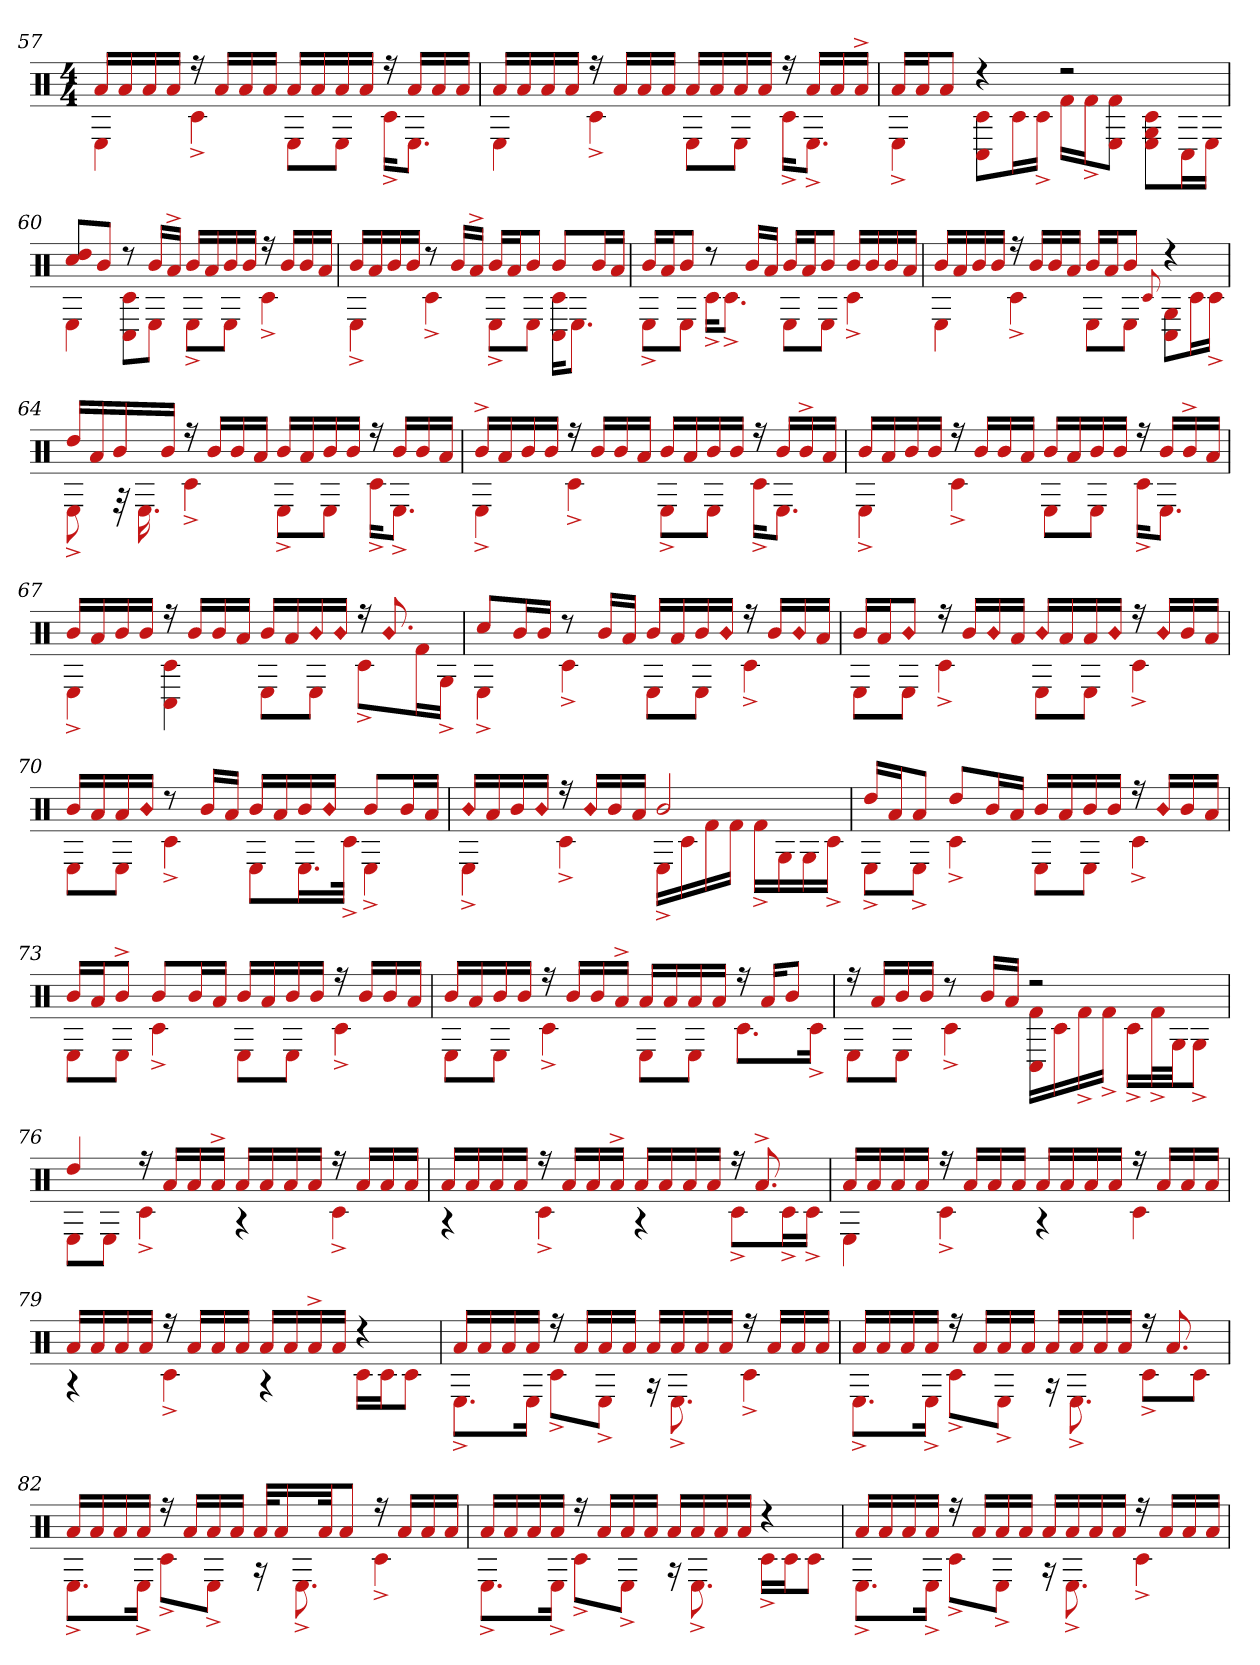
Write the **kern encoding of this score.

**kern
*part1
*staff1
*clefX
*k[]
*M4/4
=57
*^
16aLL	4E
16a	.
16a	.
16aJJ	.
16r	4c#^
16aLL	.
16a	.
16aJJ	.
16aLL	8EL
16a	.
16a	8EJ
16aJJ	.
16r	16c#^KL
16aLL	8.EJ
16a	.
16aJJ	.
=58	=58
16aLL	4E
16a	.
16a	.
16aJJ	.
16r	4c#^
16aLL	.
16a	.
16aJJ	.
16aLL	8EL
16a	.
16a	8EJ
16aJJ	.
16r	16c#^KL
16aLL	8.E^J
16a	.
16a^JJ	.
=59	=59
16aLL	4E^
16aJ	.
8aJ	.
4r	8C# 8c#L
.	16c#L
.	16c#^JJ
2r	16f#LL
.	16f#^J
.	8f# 8EJ
.	8G 8c# 8EL
.	16C#L
.	16EJJ
=60	=60
8dd 8cc#L	4E
8bJ	.
8r	8C# 8c#L
16bLL	8EJ
16a^JJ	.
16bLL	8E^L
16a	.
16b	8EJ
16bJJ	.
16r	4c#^
16bLL	.
16b	.
16aJJ	.
=61	=61
16bLL	4E^
16a	.
16b	.
16bJJ	.
8r	4c#^
16bLL	.
16a^JJ	.
16bLL	8E^L
16aJ	.
8bJ	8EJ
8bL	16C# 16c#KL
.	8.EJ
16bL	.
16aJJ	.
=62	=62
16bLL	8E^L
16aJ	.
8bJ	8EJ
8r	16c#^KL
.	8.c#^J
16bLL	.
16aJJ	.
16bLL	8EL
16aJ	.
8bJ	8EJ
16bLL	4c#^
16b	.
16b	.
16aJJ	.
=63	=63
16bLL	4E
16a	.
16b	.
16bJJ	.
16r	4c#^
16bLL	.
16b	.
16aJJ	.
16bLL	8EL
16aJ	.
8bJ	8EJ
.	8qqc#
4r	8C# 8GL
.	16c#L
.	16c#^JJ
=64	=64
16ddLL	8E^
16a	.
16b	32r
.	16.E
16bJJ	.
16r	4c#^
16bLL	.
16b	.
16aJJ	.
16bLL	8E^L
16a	.
16b	8EJ
16bJJ	.
16r	16c#^KL
16bLL	8.E^J
16b	.
16aJJ	.
=65	=65
16b^LL	4E^
16a	.
16b	.
16bJJ	.
16r	4c#^
16bLL	.
16b	.
16aJJ	.
16bLL	8E^L
16a	.
16b	8EJ
16bJJ	.
16r	16c#^KL
16bLL	8.EJ
16b^	.
16aJJ	.
=66	=66
16bLL	4E^
16a	.
16b	.
16bJJ	.
16r	4c#^
16bLL	.
16b	.
16aJJ	.
16bLL	8EL
16a	.
16b	8EJ
16bJJ	.
16r	16c#^KL
16bLL	8.EJ
16b^	.
16aJJ	.
=67	=67
16bLL	4E^
16a	.
16b	.
16bJJ	.
16r	4C# 4c#
16bLL	.
16b	.
16aJJ	.
16bLL	8EL
16a	.
!LO:N:head=diamond	!
16b	8EJ
!LO:N:head=diamond	!
16bJJ	.
16r	8c#^L
!LO:N:head=diamond	!
8.b	.
.	16f#L
.	16G^JJ
=68	=68
8cc#L	4E^
16bL	.
16bJJ	.
8r	4c#^
16bLL	.
16aJJ	.
16bLL	8EL
16a	.
16b	8EJ
!LO:N:head=diamond	!
16bJJ	.
16r	4c#^
16bLL	.
!LO:N:head=diamond	!
16b	.
16aJJ	.
=69	=69
16bLL	8EL
16aJ	.
!LO:N:head=diamond	!
8bJ	8EJ
16r	4c#^
16bLL	.
!LO:N:head=diamond	!
16b	.
16aJJ	.
!LO:N:head=diamond	!
16bLL	8EL
16a	.
16a	8EJ
!LO:N:head=diamond	!
16bJJ	.
16r	4c#^
!LO:N:head=diamond	!
16bLL	.
16b	.
16aJJ	.
=70	=70
16bLL	8EL
16a	.
16a	8EJ
!LO:N:head=diamond	!
16bJJ	.
8r	4c#^
16bLL	.
16aJJ	.
16bLL	8EL
16a	.
16b	16.EL
!LO:N:head=diamond	!
16bJJ	.
.	32c#^JJk
8bL	4E^
16bL	.
16aJJ	.
=71	=71
!LO:N:head=diamond	!
16bLL	4E^
16a	.
16b	.
!LO:N:head=diamond	!
16bJJ	.
16r	4c#^
!LO:N:head=diamond	!
16bLL	.
16b	.
16aJJ	.
2b	16E^LL
.	16c#
.	16f#
.	16f#JJ
.	16f#^LL
.	16G
.	16G
.	16c#^JJ
=72	=72
16ddLL	8E^L
16aJ	.
8aJ	8E^J
8ddL	4c#^
16bL	.
16aJJ	.
16bLL	8EL
16a	.
16b	8EJ
16bJJ	.
16r	4c#^
!LO:N:head=diamond	!
16bLL	.
16b	.
16aJJ	.
=73	=73
16bLL	8EL
16aJ	.
8b^J	8EJ
8bL	4c#^
16bL	.
16aJJ	.
16bLL	8EL
16a	.
16b	8EJ
16bJJ	.
16r	4c#^
16bLL	.
16b	.
16aJJ	.
=74	=74
16bLL	8EL
16a	.
16b	8EJ
16bJJ	.
16r	4c#^
16bLL	.
16b	.
16a^JJ	.
16aLL	8EL
16a	.
16a	8EJ
16aJJ	.
16r	8.c#L
16aKL	.
8bJ	.
.	16c#^Jk
=75	=75
16r	8EL
16aLL	.
16b	8EJ
16bJJ	.
8r	4c#^
16bLL	.
16aJJ	.
2r	16f# 16C#LL
.	16c#
.	16f#^
.	16f#^JJ
.	16c#^LL
.	32f#^L
.	32GJJ
.	8G^J
=76	=76
4dd	8EL
.	8EJ
16r	4c#^
16aLL	.
16a	.
16a^JJ	.
16aLL	4r
16a	.
16a	.
16aJJ	.
16r	4c#^
16aLL	.
16a	.
16aJJ	.
=77	=77
16aLL	4r
16a	.
16a	.
16aJJ	.
16r	4c#^
16aLL	.
16a	.
16a^JJ	.
16aLL	4r
16a	.
16a	.
16aJJ	.
16r	8c#^L
8.a^	.
.	16c#^L
.	16c#^JJ
=78	=78
16aLL	4E
16a	.
16a	.
16aJJ	.
16r	4c#^
16aLL	.
16a	.
16aJJ	.
16aLL	4r
16a	.
16a	.
16aJJ	.
16r	4c#
16aLL	.
16a	.
16aJJ	.
=79	=79
16aLL	4r
16a	.
16a	.
16aJJ	.
16r	4c#^
16aLL	.
16a	.
16aJJ	.
16aLL	4r
16a	.
16a^	.
16aJJ	.
4r	16c#LL
.	16c#J
.	8c#J
=80	=80
16aLL	8.E^L
16a	.
16a	.
16aJJ	16EJk
16r	8c#^L
16aLL	.
16a	8E^J
16aJJ	.
16aLL	16r
16a	8.E^
16a	.
16aJJ	.
16r	4c#^
16aLL	.
16a	.
16aJJ	.
=81	=81
16aLL	8.E^L
16a	.
16a	.
16aJJ	16E^Jk
16r	8c#^L
16aLL	.
16a	8E^J
16aJJ	.
16aLL	16r
16a	8.E^
16a	.
16aJJ	.
16r	8c#^L
8.a	.
.	8c#J
=82	=82
16aLL	8.E^L
16a	.
16a	.
16aJJ	16E^Jk
16r	8c#^L
16aLL	.
16a	8E^J
16aJJ	.
32aKLL	16r
16a	.
.	8.E^
32aJk	.
8aJ	.
16r	4c#^
16aLL	.
16a	.
16aJJ	.
=83	=83
16aLL	8.E^L
16a	.
16a	.
16aJJ	16E^Jk
16r	8c#^L
16aLL	.
16a	8E^J
16aJJ	.
16aLL	16r
16a	8.E^
16a	.
16aJJ	.
4r	16c#^LL
.	16c#J
.	8c#J
=84	=84
16aLL	8.E^L
16a	.
16a	.
16aJJ	16E^Jk
16r	8c#^L
16aLL	.
16a	8E^J
16aJJ	.
16aLL	16r
16a	8.E^
16a	.
16aJJ	.
16r	4c#^
16aLL	.
16a	.
16aJJ	.
*v	*v
=
*-
